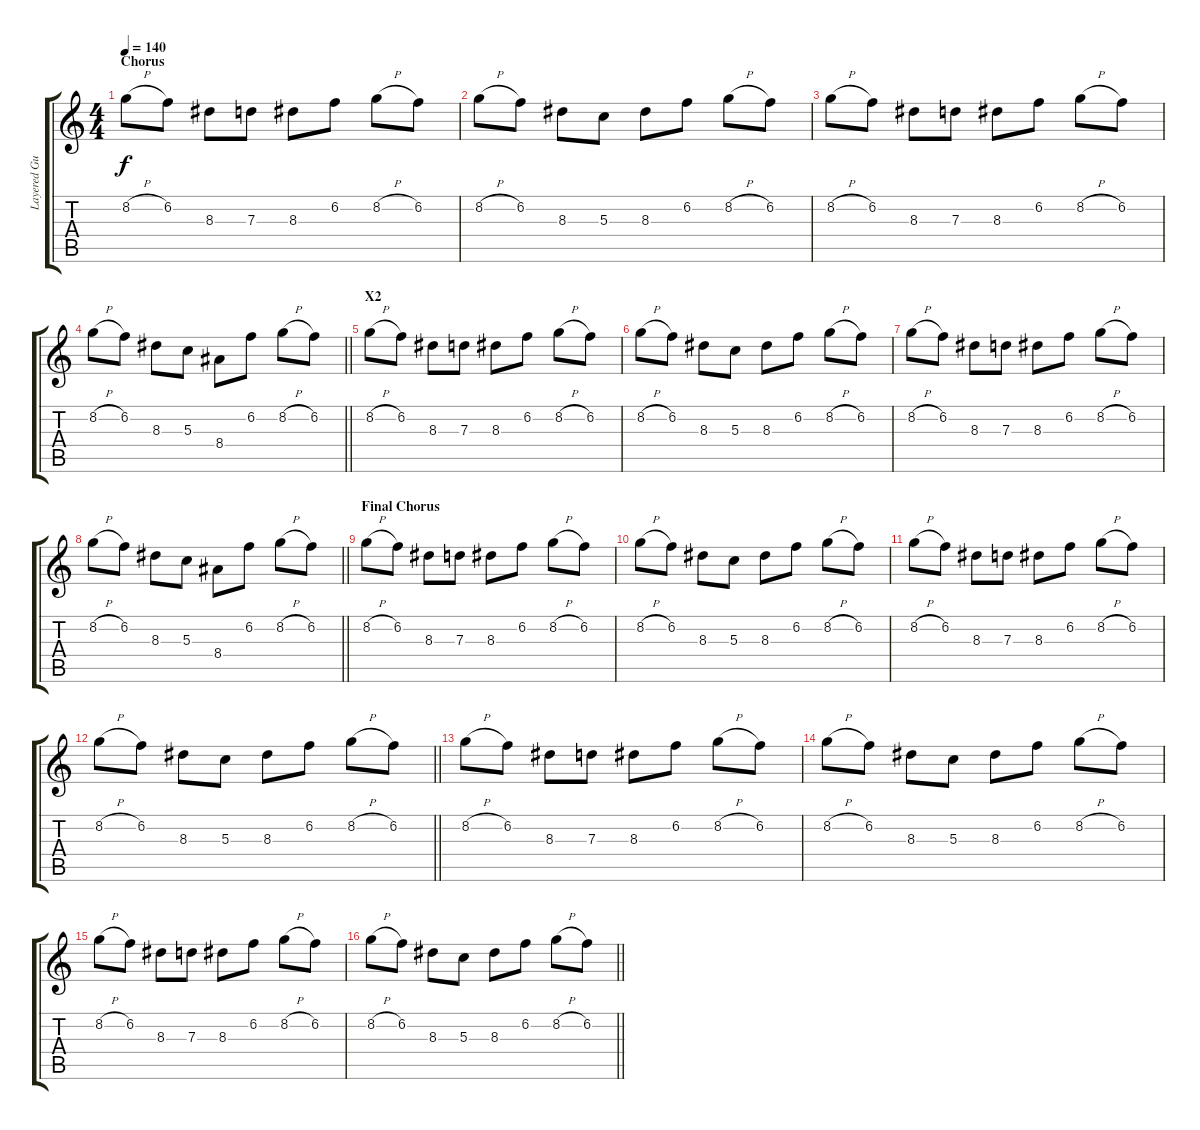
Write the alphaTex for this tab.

\track ("Layered Guitar" "Layered Gu") {instrument distortionguitar}
\staff {score tabs}
\tuning (E4 B3 G3 D3 A2 E2) {hide}
\ts (4 4)
\section ("" "Chorus")
\tempo 140
\clef g2
\ks c
8.2{h}.8{dy f} 6.2.8 8.3.8 7.3.8 8.3.8 6.2.8 8.2{h}.8 6.2.8 |
8.2{h}.8 6.2.8 8.3.8 5.3.8 8.3.8 6.2.8 8.2{h}.8 6.2.8 |
8.2{h}.8 6.2.8 8.3.8 7.3.8 8.3.8 6.2.8 8.2{h}.8 6.2.8 |
\barLineRight lightlight
8.2{h}.8 6.2.8 8.3.8 5.3.8 8.4.8 6.2.8 8.2{h}.8 6.2.8 |
\section ("" "X2")
8.2{h}.8 6.2.8 8.3.8 7.3.8 8.3.8 6.2.8 8.2{h}.8 6.2.8 |
8.2{h}.8 6.2.8 8.3.8 5.3.8 8.3.8 6.2.8 8.2{h}.8 6.2.8 |
8.2{h}.8 6.2.8 8.3.8 7.3.8 8.3.8 6.2.8 8.2{h}.8 6.2.8 |
\barLineRight lightlight
8.2{h}.8 6.2.8 8.3.8 5.3.8 8.4.8 6.2.8 8.2{h}.8 6.2.8 |
\section ("" "Final Chorus")
8.2{h}.8{volume 5} 6.2.8 8.3.8 7.3.8 8.3.8 6.2.8 8.2{h}.8 6.2.8 |
8.2{h}.8 6.2.8 8.3.8 5.3.8 8.3.8 6.2.8 8.2{h}.8 6.2.8 |
8.2{h}.8 6.2.8 8.3.8 7.3.8 8.3.8 6.2.8 8.2{h}.8 6.2.8 |
\barLineRight lightlight
8.2{h}.8 6.2.8 8.3.8 5.3.8 8.3.8 6.2.8 8.2{h}.8 6.2.8 |
8.2{h}.8{volume 5} 6.2.8 8.3.8 7.3.8 8.3.8 6.2.8 8.2{h}.8 6.2.8 |
8.2{h}.8 6.2.8 8.3.8 5.3.8 8.3.8 6.2.8 8.2{h}.8 6.2.8 |
8.2{h}.8 6.2.8 8.3.8 7.3.8 8.3.8 6.2.8 8.2{h}.8 6.2.8 |
\barLineRight lightlight
8.2{h}.8 6.2.8 8.3.8 5.3.8 8.3.8 6.2.8 8.2{h}.8 6.2.8
